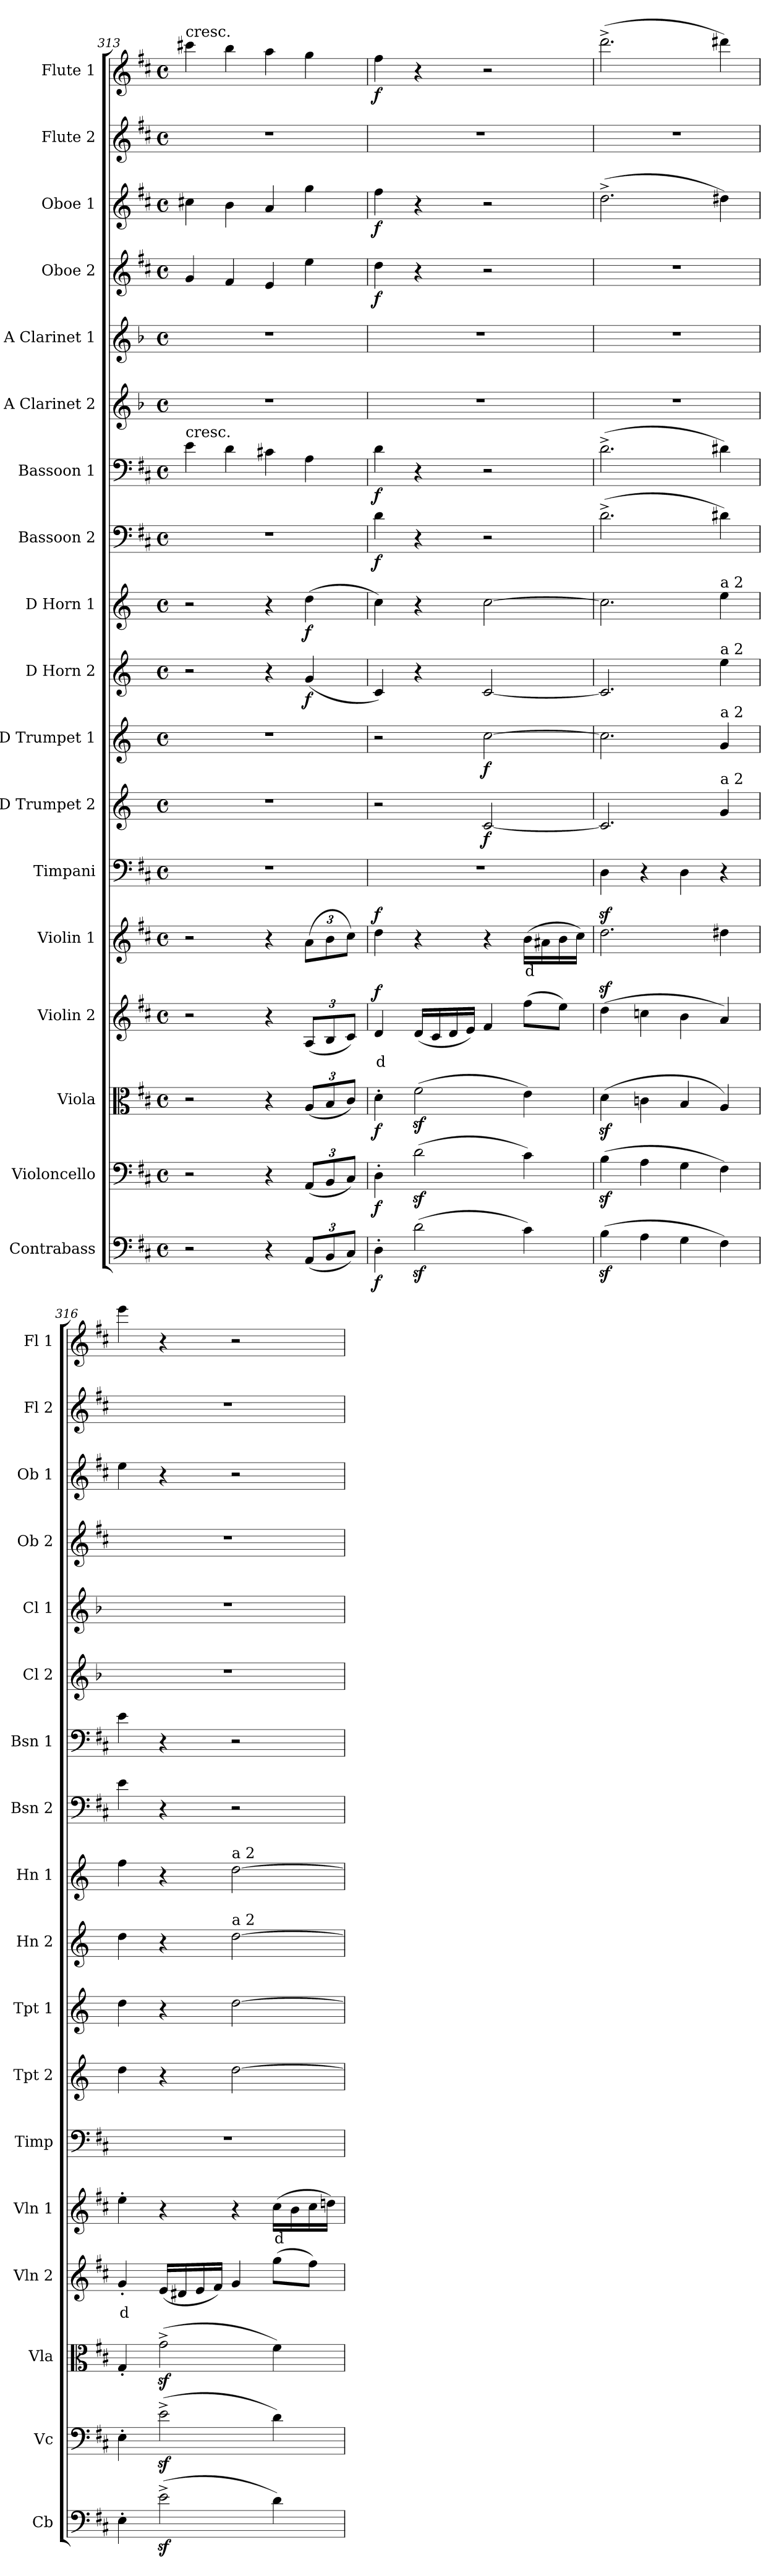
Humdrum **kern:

**kern	**dynam	**kern	**dynam	**kern	**dynam	**kern	**text	**dynam	**kern	**text	**dynam	**kern	**kern	**dynam	**kern	**dynam	**kern	**dynam	**kern	**dynam	**kern	**dynam	**kern	**dynam	**kern	**kern	**kern	**dynam	**kern	**dynam	**kern	**kern	**dynam
*part18	*part18	*part17	*part17	*part16	*part16	*part15	*part15	*part15	*part14	*part14	*part14	*part13	*part12	*part12	*part11	*part11	*part10	*part10	*part9	*part9	*part8	*part8	*part7	*part7	*part6	*part5	*part4	*part4	*part3	*part3	*part2	*part1	*part1
*staff18	*staff18	*staff17	*staff17	*staff16	*staff16	*staff15	*staff15	*staff15	*staff14	*staff14	*staff14	*staff13	*staff12	*staff12	*staff11	*staff11	*staff10	*staff10	*staff9	*staff9	*staff8	*staff8	*staff7	*staff7	*staff6	*staff5	*staff4	*staff4	*staff3	*staff3	*staff2	*staff1	*staff1
*I"Contrabass	*	*I"Violoncello	*	*I"Viola	*	*I"Violin 2	*	*	*I"Violin 1	*	*	*I"Timpani	*I"D Trumpet 2	*	*I"D Trumpet 1	*	*I"D Horn 2	*	*I"D Horn 1	*	*I"Bassoon 2	*	*I"Bassoon 1	*	*I"A Clarinet 2	*I"A Clarinet 1	*I"Oboe 2	*	*I"Oboe 1	*	*I"Flute 2	*I"Flute 1	*
*I'Cb	*	*I'Vc	*	*I'Vla	*	*I'Vln 2	*	*	*I'Vln 1	*	*	*I'Timp	*I'Tpt 2	*	*I'Tpt 1	*	*I'Hn 2	*	*I'Hn 1	*	*I'Bsn 2	*	*I'Bsn 1	*	*I'Cl 2	*I'Cl 1	*I'Ob 2	*	*I'Ob 1	*	*I'Fl 2	*I'Fl 1	*
*clefF4	*	*clefF4	*	*clefC3	*	*clefG2	*	*	*clefG2	*	*	*clefF4	*clefG2	*	*clefG2	*	*clefG2	*	*clefG2	*	*clefF4	*	*clefF4	*	*clefG2	*clefG2	*clefG2	*	*clefG2	*	*clefG2	*clefG2	*
*ITrd7c12	*	*	*	*	*	*	*	*	*	*	*	*	*ITrd-1c-2	*	*ITrd-1c-2	*	*ITrd6c10	*	*ITrd6c10	*	*	*	*	*	*ITrd2c3	*ITrd2c3	*	*	*	*	*	*	*
*k[f#c#]	*	*k[f#c#]	*	*k[f#c#]	*	*k[f#c#]	*	*	*k[f#c#]	*	*	*k[f#c#]	*k[f#c#]	*	*k[f#c#]	*	*k[f#c#]	*	*k[f#c#]	*	*k[f#c#]	*	*k[f#c#]	*	*k[f#c#]	*k[f#c#]	*k[f#c#]	*	*k[f#c#]	*	*k[f#c#]	*k[f#c#]	*
*M4/4	*	*M4/4	*	*M4/4	*	*M4/4	*	*	*M4/4	*	*	*M4/4	*M4/4	*	*M4/4	*	*M4/4	*	*M4/4	*	*M4/4	*	*M4/4	*	*M4/4	*M4/4	*M4/4	*	*M4/4	*	*M4/4	*M4/4	*
*met(c)	*	*met(c)	*	*met(c)	*	*met(c)	*	*	*met(c)	*	*	*met(c)	*met(c)	*	*met(c)	*	*met(c)	*	*met(c)	*	*met(c)	*	*met(c)	*	*met(c)	*met(c)	*met(c)	*	*met(c)	*	*met(c)	*met(c)	*
=313	=313	=313	=313	=313	=313	=313	=313	=313	=313	=313	=313	=313	=313	=313	=313	=313	=313	=313	=313	=313	=313	=313	=313	=313	=313	=313	=313	=313	=313	=313	=313	=313	=313
!	!	!	!	!	!	!	!	!	!	!	!	!	!	!	!	!	!	!	!	!	!	!	!	!	!	!	!	!	!	!	!	!LO:TX:a:t=cresc.	!
!	!	!	!	!	!	!	!	!	!	!	!	!	!	!	!	!	!	!	!	!	!	!	!LO:TX:a:t=cresc.	!	!	!	!	!	!	!	!	!	!
2r	.	2r	.	2r	.	2r	.	.	2r	.	.	1r	1r	.	1r	.	2r	.	2r	.	1r	.	4e\	.	1r	1r	4g/	.	4cc#X\	.	1r	4ccc#X\	.
.	.	.	.	.	.	.	.	.	.	.	.	.	.	.	.	.	.	.	.	.	.	.	4d\	.	.	.	4f#/	.	4b\	.	.	4bb\	.
4r	.	4r	.	4r	.	4r	.	.	4r	.	.	.	.	.	.	.	4r	.	4r	.	.	.	4c#X\	.	.	.	4e/	.	4a/	.	.	4aa\	.
*Xbrackettup	*	*Xbrackettup	*	*Xbrackettup	*	*Xbrackettup	*	*	*Xbrackettup	*	*	*	*	*	*	*	*	*	*	*	*	*	*	*	*	*	*	*	*	*	*	*	*
!	!	!	!	!	!	!	!	!	!	!	!	!	!	!	!	!	!	!LO:DY:b	!	!LO:DY:b	!	!	!	!	!	!	!	!	!	!	!	!	!
(12AAA/L	.	(12AA/L	.	(12A/L	.	(12A/L	.	.	(12a\L	.	.	.	.	.	.	.	(4A/	f	(4e\	f	.	.	4A\	.	.	.	4ee\	.	4gg\	.	.	4gg\	.
12BBB/	.	12BB/	.	12B/	.	12B/	.	.	12b\	.	.	.	.	.	.	.	.	.	.	.	.	.	.	.	.	.	.	.	.	.	.	.	.
12CC#/J)	.	12C#/J)	.	12c#/J)	.	12c#/J)	.	.	12cc#\J)	.	.	.	.	.	.	.	.	.	.	.	.	.	.	.	.	.	.	.	.	.	.	.	.
=314	=314	=314	=314	=314	=314	=314	=314	=314	=314	=314	=314	=314	=314	=314	=314	=314	=314	=314	=314	=314	=314	=314	=314	=314	=314	=314	=314	=314	=314	=314	=314	=314	=314
!	!LO:DY:b	!	!LO:DY:b	!	!LO:DY:b	!	!LO:LY:b:color=#FF0000	!LO:DY:b	!	!	!LO:DY:b	!	!	!	!	!	!	!	!	!	!	!LO:DY:b	!	!LO:DY:b	!	!	!	!LO:DY:b	!	!LO:DY:b	!	!	!LO:DY:b
4DD'\	f	4D'\	f	4d'\	f	4d/	d	f	4dd\	.	f	1r	2r	.	2r	.	4D/)	.	4d\)	.	4d\	f	4d\	f	1r	1r	4dd\	f	4ff#\	f	1r	4ff#\	f
(2Dz<\	.	(2dz<\	.	(2f#z<\	.	(16d/LL	.	.	4r	.	.	.	.	.	.	.	4r	.	4r	.	4r	.	4r	.	.	.	4r	.	4r	.	.	4r	.
.	.	.	.	.	.	16c#/	.	.	.	.	.	.	.	.	.	.	.	.	.	.	.	.	.	.	.	.	.	.	.	.	.	.	.
.	.	.	.	.	.	16d/	.	.	.	.	.	.	.	.	.	.	.	.	.	.	.	.	.	.	.	.	.	.	.	.	.	.	.
.	.	.	.	.	.	16e/JJ)	.	.	.	.	.	.	.	.	.	.	.	.	.	.	.	.	.	.	.	.	.	.	.	.	.	.	.
!	!	!	!	!	!	!	!	!	!	!	!	!	!	!LO:DY:b	!	!LO:DY:b	!	!	!	!	!	!	!	!	!	!	!	!	!	!	!	!	!
.	.	.	.	.	.	4f#/	.	.	4r	.	.	.	[2d/	f	[2dd\	f	[2D/	.	[2d\	.	2r	.	2r	.	.	.	2r	.	2r	.	.	2r	.
!	!	!	!	!	!	!	!	!	!	!LO:LY:b:color=#FF0000	!	!	!	!	!	!	!	!	!	!	!	!	!	!	!	!	!	!	!	!	!	!	!
4C#\)	.	4c#\)	.	4e\)	.	(8ff#\L	.	.	(16b\LL	d	.	.	.	.	.	.	.	.	.	.	.	.	.	.	.	.	.	.	.	.	.	.	.
.	.	.	.	.	.	.	.	.	16a#X\	.	.	.	.	.	.	.	.	.	.	.	.	.	.	.	.	.	.	.	.	.	.	.	.
.	.	.	.	.	.	8ee\J)	.	.	16b\	.	.	.	.	.	.	.	.	.	.	.	.	.	.	.	.	.	.	.	.	.	.	.	.
.	.	.	.	.	.	.	.	.	16cc#\JJ)	.	.	.	.	.	.	.	.	.	.	.	.	.	.	.	.	.	.	.	.	.	.	.	.
=315	=315	=315	=315	=315	=315	=315	=315	=315	=315	=315	=315	=315	=315	=315	=315	=315	=315	=315	=315	=315	=315	=315	=315	=315	=315	=315	=315	=315	=315	=315	=315	=315	=315
(4BBz<\	.	(4Bz<\	.	(4dz<\	.	(4ddz<\	.	.	2.ddz<\	.	.	4D\	2.d/]	.	2.dd\]	.	2.D/]	.	2.d\]	.	(2.d^\	.	(2.d^\	.	1r	1r	1r	.	(2.dd^\	.	1r	(2.ddd^\	.
4AA\	.	4A\	.	4cn\	.	4ccn\	.	.	.	.	.	4r	.	.	.	.	.	.	.	.	.	.	.	.	.	.	.	.	.	.	.	.	.
4GG\	.	4G\	.	4B/	.	4b\	.	.	.	.	.	4D\	.	.	.	.	.	.	.	.	.	.	.	.	.	.	.	.	.	.	.	.	.
!	!	!	!	!	!	!	!	!	!	!	!	!	!	!	!	!	!	!	!LO:TX:a:t=a 2	!	!	!	!	!	!	!	!	!	!	!	!	!	!
!	!	!	!	!	!	!	!	!	!	!	!	!	!	!	!	!	!LO:TX:a:t=a 2	!	!	!	!	!	!	!	!	!	!	!	!	!	!	!	!
!	!	!	!	!	!	!	!	!	!	!	!	!	!	!	!LO:TX:a:t=a 2	!	!	!	!	!	!	!	!	!	!	!	!	!	!	!	!	!	!
!	!	!	!	!	!	!	!	!	!	!	!	!	!LO:TX:a:t=a 2	!	!	!	!	!	!	!	!	!	!	!	!	!	!	!	!	!	!	!	!
4FF#\)	.	4F#\)	.	4A/)	.	4a/)	.	.	4dd#X\	.	.	4r	4a/	.	4a/	.	4f#\	.	4f#\	.	4d#X\)	.	4d#X\)	.	.	.	.	.	4dd#X\)	.	.	4ddd#X\)	.
!!LO:PB:g=z
=316	=316	=316	=316	=316	=316	=316	=316	=316	=316	=316	=316	=316	=316	=316	=316	=316	=316	=316	=316	=316	=316	=316	=316	=316	=316	=316	=316	=316	=316	=316	=316	=316	=316
!	!	!	!	!	!	!	!LO:LY:b:color=#FF0000	!	!	!	!	!	!	!	!	!	!	!	!	!	!	!	!	!	!	!	!	!	!	!	!	!	!
4EE'\	.	4E'\	.	4G'/	.	4g'/	d	.	4ee'\	.	.	1r	4ee\	.	4ee\	.	4e\	.	4g\	.	4e\	.	4e\	.	1r	1r	1r	.	4ee\	.	1r	4eee\	.
(2Ez<^\	.	(2ez<^\	.	(2gz<^\	.	(16e/LL	.	.	4r	.	.	.	4r	.	4r	.	4r	.	4r	.	4r	.	4r	.	.	.	.	.	4r	.	.	4r	.
.	.	.	.	.	.	16d#X/	.	.	.	.	.	.	.	.	.	.	.	.	.	.	.	.	.	.	.	.	.	.	.	.	.	.	.
.	.	.	.	.	.	16e/	.	.	.	.	.	.	.	.	.	.	.	.	.	.	.	.	.	.	.	.	.	.	.	.	.	.	.
.	.	.	.	.	.	16f#/JJ)	.	.	.	.	.	.	.	.	.	.	.	.	.	.	.	.	.	.	.	.	.	.	.	.	.	.	.
!	!	!	!	!	!	!	!	!	!	!	!	!	!	!	!	!	!	!	!LO:TX:a:t=a 2	!	!	!	!	!	!	!	!	!	!	!	!	!	!
!	!	!	!	!	!	!	!	!	!	!	!	!	!	!	!	!	!LO:TX:a:t=a 2	!	!	!	!	!	!	!	!	!	!	!	!	!	!	!	!
.	.	.	.	.	.	4g/	.	.	4r	.	.	.	[2ee\	.	[2ee\	.	[2e\	.	[2e\	.	2r	.	2r	.	.	.	.	.	2r	.	.	2r	.
!	!	!	!	!	!	!	!	!	!	!LO:LY:b:color=#FF0000	!	!	!	!	!	!	!	!	!	!	!	!	!	!	!	!	!	!	!	!	!	!	!
4D\)	.	4d\)	.	4f#\)	.	(8gg\L	.	.	(16cc#\LL	d	.	.	.	.	.	.	.	.	.	.	.	.	.	.	.	.	.	.	.	.	.	.	.
.	.	.	.	.	.	.	.	.	16b\	.	.	.	.	.	.	.	.	.	.	.	.	.	.	.	.	.	.	.	.	.	.	.	.
.	.	.	.	.	.	8ff#\J)	.	.	16cc#\	.	.	.	.	.	.	.	.	.	.	.	.	.	.	.	.	.	.	.	.	.	.	.	.
.	.	.	.	.	.	.	.	.	16ddn\JJ)	.	.	.	.	.	.	.	.	.	.	.	.	.	.	.	.	.	.	.	.	.	.	.	.
=	=	=	=	=	=	=	=	=	=	=	=	=	=	=	=	=	=	=	=	=	=	=	=	=	=	=	=	=	=	=	=	=	=
*-	*-	*-	*-	*-	*-	*-	*-	*-	*-	*-	*-	*-	*-	*-	*-	*-	*-	*-	*-	*-	*-	*-	*-	*-	*-	*-	*-	*-	*-	*-	*-	*-	*-
